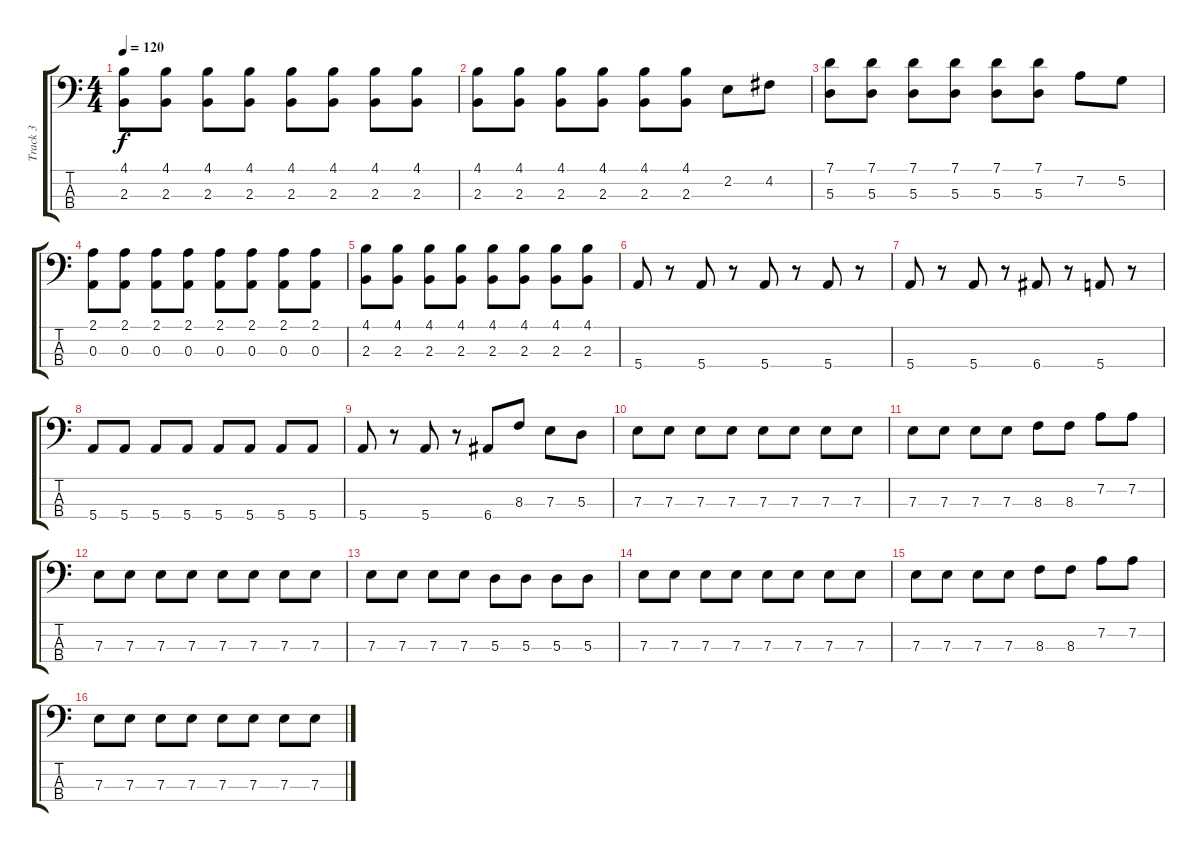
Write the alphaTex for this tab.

\track ("Track 3" "Track 3") {instrument electricbassfinger}
\staff {score tabs}
\tuning (G2 D2 A1 E1) {hide}
\ts (4 4)
\tempo 120
\clef f4
\ks c
(4.1 2.3).8{dy f} (4.1 2.3).8 (4.1 2.3).8 (4.1 2.3).8 (4.1 2.3).8 (4.1 2.3).8 (4.1 2.3).8 (4.1 2.3).8 |
(4.1 2.3).8 (4.1 2.3).8 (4.1 2.3).8 (4.1 2.3).8 (4.1 2.3).8 (4.1 2.3).8 2.2.8 4.2.8 |
(7.1 5.3).8 (7.1 5.3).8 (7.1 5.3).8 (7.1 5.3).8 (7.1 5.3).8 (7.1 5.3).8 7.2.8 5.2.8 |
(2.1 0.3).8 (2.1 0.3).8 (2.1 0.3).8 (2.1 0.3).8 (2.1 0.3).8 (2.1 0.3).8 (2.1 0.3).8 (2.1 0.3).8 |
(4.1 2.3).8 (4.1 2.3).8 (4.1 2.3).8 (4.1 2.3).8 (4.1 2.3).8 (4.1 2.3).8 (4.1 2.3).8 (4.1 2.3).8 |
5.4.8 r.8 5.4.8 r.8 5.4.8 r.8 5.4.8 r.8 |
5.4.8 r.8 5.4.8 r.8 6.4.8 r.8 5.4.8 r.8 |
5.4.8 5.4.8 5.4.8 5.4.8 5.4.8 5.4.8 5.4.8 5.4.8 |
5.4.8 r.8 5.4.8 r.8 6.4.8 8.3.8 7.3.8 5.3.8 |
7.3.8 7.3.8 7.3.8 7.3.8 7.3.8 7.3.8 7.3.8 7.3.8 |
7.3.8 7.3.8 7.3.8 7.3.8 8.3.8 8.3.8 7.2.8 7.2.8 |
7.3.8 7.3.8 7.3.8 7.3.8 7.3.8 7.3.8 7.3.8 7.3.8 |
7.3.8 7.3.8 7.3.8 7.3.8 5.3.8 5.3.8 5.3.8 5.3.8 |
7.3.8 7.3.8 7.3.8 7.3.8 7.3.8 7.3.8 7.3.8 7.3.8 |
7.3.8 7.3.8 7.3.8 7.3.8 8.3.8 8.3.8 7.2.8 7.2.8 |
7.3.8 7.3.8 7.3.8 7.3.8 7.3.8 7.3.8 7.3.8 7.3.8
